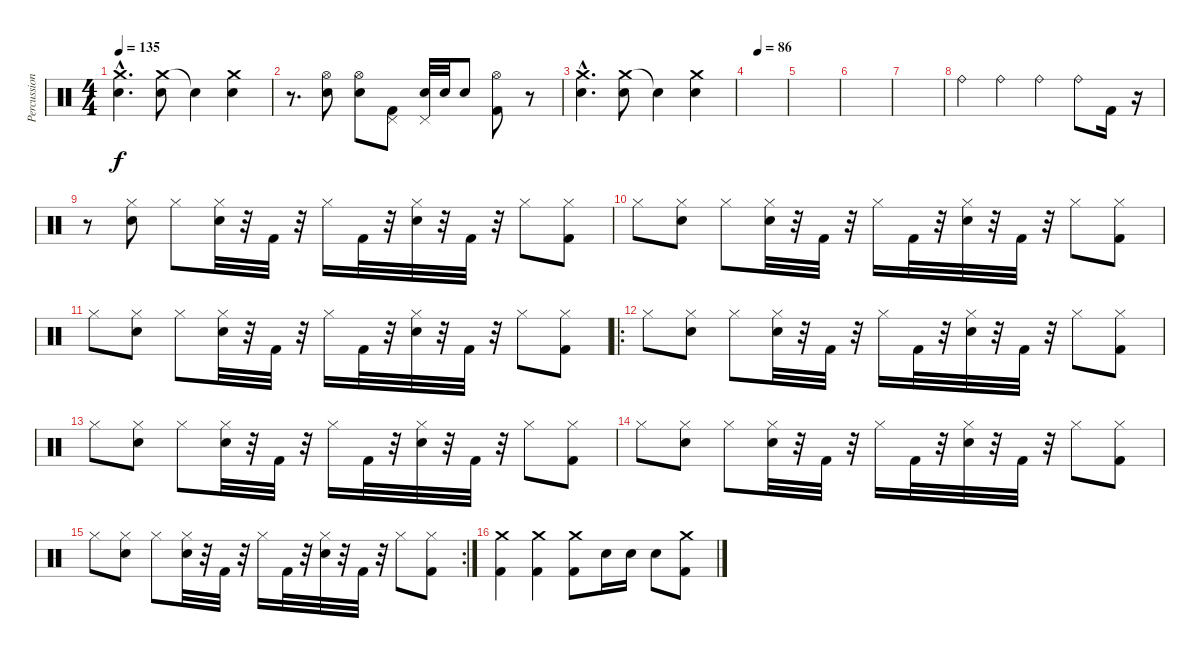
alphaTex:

\track ("Percussions" "Percussion") {instrument percussion}
\staff {score}
\articulation defaults
\ts (4 4)
\tempo 135
\clef neutral
\ks c
("Crash medium (hit)"{hac} "Snare (hit) 2"{hac}).4{d dy f} ("Crash medium (hit)" "Snare (hit) 2").8 "Snare (hit)"{t}.4 ("Crash medium (hit)" "Snare (hit) 2").4 |
r.8{d} ("Hi-Hat (open)" "Snare (hit) 2").8 ("Hi-Hat (open)" "Snare (hit) 2").8 ("Pedal Hi-Hat (hit)" "Kick (hit) 2").8 ("Pedal Hi-Hat (hit)" "Snare (hit) 2").32 "Snare (hit) 2".32 "Snare (hit) 2".8 ("Hi-Hat (open)" "Kick (hit) 2").8 r.8 |
("Crash medium (hit)"{hac} "Snare (hit) 2"{hac}).4{d} ("Crash medium (hit)" "Snare (hit) 2").8 "Snare (hit)"{t}.4 ("Crash medium (hit)" "Snare (hit) 2").4 |
\tempo (86 0.25)
|
|
|
|
"Ride (bell)".4{volume 11} "Ride (bell)".4 "Ride (bell)".4 "Ride (bell)".8 "Kick (hit) 2".16 r.16 |
r.8 ("Hi-Hat (closed)" "Snare (hit) 2").8 "Hi-Hat (closed)".8 ("Hi-Hat (closed)" "Snare (hit) 2").32 r.32 "Kick (hit) 2".32 r.32 "Hi-Hat (closed)".16 "Kick (hit) 2".32 r.32 ("Hi-Hat (closed)" "Snare (hit) 2").32 r.32 "Kick (hit) 2".32 r.32 "Hi-Hat (closed)".8 ("Hi-Hat (closed)" "Kick (hit) 2").8 |
"Hi-Hat (closed)".8 ("Hi-Hat (closed)" "Snare (hit) 2").8 "Hi-Hat (closed)".8 ("Hi-Hat (closed)" "Snare (hit) 2").32 r.32 "Kick (hit) 2".32 r.32 "Hi-Hat (closed)".16 "Kick (hit) 2".32 r.32 ("Hi-Hat (closed)" "Snare (hit) 2").32 r.32 "Kick (hit) 2".32 r.32 "Hi-Hat (closed)".8 ("Hi-Hat (closed)" "Kick (hit) 2").8 |
"Hi-Hat (closed)".8 ("Hi-Hat (closed)" "Snare (hit) 2").8 "Hi-Hat (closed)".8 ("Hi-Hat (closed)" "Snare (hit) 2").32 r.32 "Kick (hit) 2".32 r.32 "Hi-Hat (closed)".16 "Kick (hit) 2".32 r.32 ("Hi-Hat (closed)" "Snare (hit) 2").32 r.32 "Kick (hit) 2".32 r.32 "Hi-Hat (closed)".8 ("Hi-Hat (closed)" "Kick (hit) 2").8 |
\ro "Hi-Hat (closed)".8
("Hi-Hat (closed)" "Snare (hit) 2").8 "Hi-Hat (closed)".8 ("Hi-Hat (closed)" "Snare (hit) 2").32 r.32 "Kick (hit) 2".32 r.32 "Hi-Hat (closed)".16 "Kick (hit) 2".32 r.32 ("Hi-Hat (closed)" "Snare (hit) 2").32 r.32 "Kick (hit) 2".32 r.32 "Hi-Hat (closed)".8 ("Hi-Hat (closed)" "Kick (hit) 2").8 |
"Hi-Hat (closed)".8 ("Hi-Hat (closed)" "Snare (hit) 2").8 "Hi-Hat (closed)".8 ("Hi-Hat (closed)" "Snare (hit) 2").32 r.32 "Kick (hit) 2".32 r.32 "Hi-Hat (closed)".16 "Kick (hit) 2".32 r.32 ("Hi-Hat (closed)" "Snare (hit) 2").32 r.32 "Kick (hit) 2".32 r.32 "Hi-Hat (closed)".8 ("Hi-Hat (closed)" "Kick (hit) 2").8 |
"Hi-Hat (closed)".8 ("Hi-Hat (closed)" "Snare (hit) 2").8 "Hi-Hat (closed)".8 ("Hi-Hat (closed)" "Snare (hit) 2").32 r.32 "Kick (hit) 2".32 r.32 "Hi-Hat (closed)".16 "Kick (hit) 2".32 r.32 ("Hi-Hat (closed)" "Snare (hit) 2").32 r.32 "Kick (hit) 2".32 r.32 "Hi-Hat (closed)".8 ("Hi-Hat (closed)" "Kick (hit) 2").8 |
\rc 2 "Hi-Hat (closed)".8
("Hi-Hat (closed)" "Snare (hit) 2").8 "Hi-Hat (closed)".8 ("Hi-Hat (closed)" "Snare (hit) 2").32 r.32 "Kick (hit) 2".32 r.32 "Hi-Hat (closed)".16 "Kick (hit) 2".32 r.32 ("Hi-Hat (closed)" "Snare (hit) 2").32 r.32 "Kick (hit) 2".32 r.32 "Hi-Hat (closed)".8 ("Hi-Hat (closed)" "Kick (hit) 2").8 |
("Crash medium (hit)" "Kick (hit) 2").4{volume 16} ("Crash medium (hit)" "Kick (hit) 2").4 ("Crash medium (hit)" "Kick (hit) 2").8 "Snare (hit) 2".16 "Snare (hit) 2".16 "Snare (hit) 2".8 ("Crash medium (hit)" "Kick (hit) 2").8
